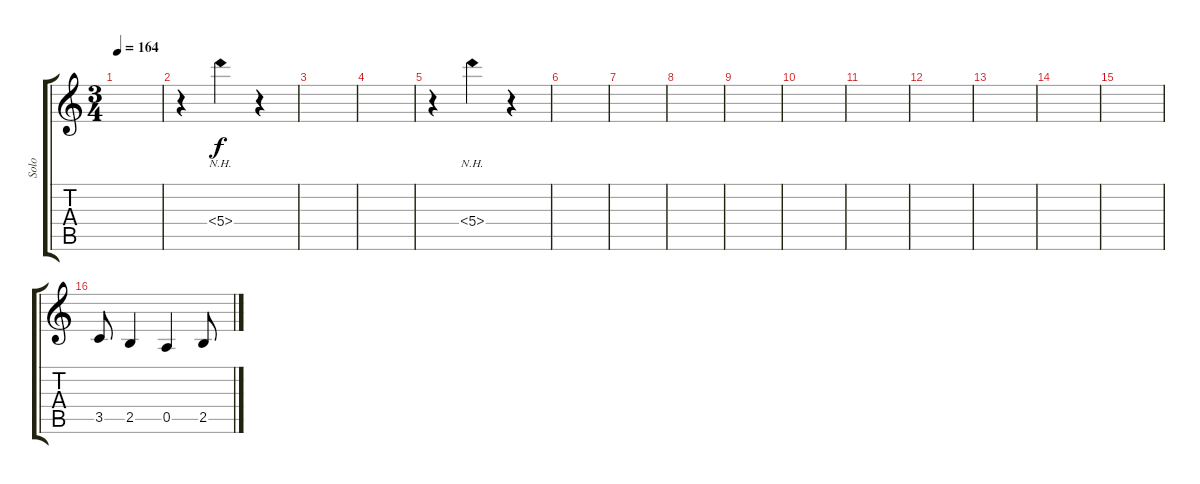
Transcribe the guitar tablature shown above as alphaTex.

\track ("Solo" "Solo") {instrument acousticguitarsteel}
\staff {score tabs}
\tuning (E4 B3 G3 D3 A2 E2) {hide}
\ts (3 4)
\tempo 164
\clef g2
\ks c
|
r.4 5.4{nh}.4{volume 11 instrument electricguitarjazz} r.4 |
|
|
r.4 5.4{nh}.4{volume 11 instrument electricguitarjazz} r.4 |
|
|
|
|
|
|
|
|
|
|
3.5.8{volume 13 instrument acousticguitarsteel} 2.5.4 0.5.4 2.5.8
